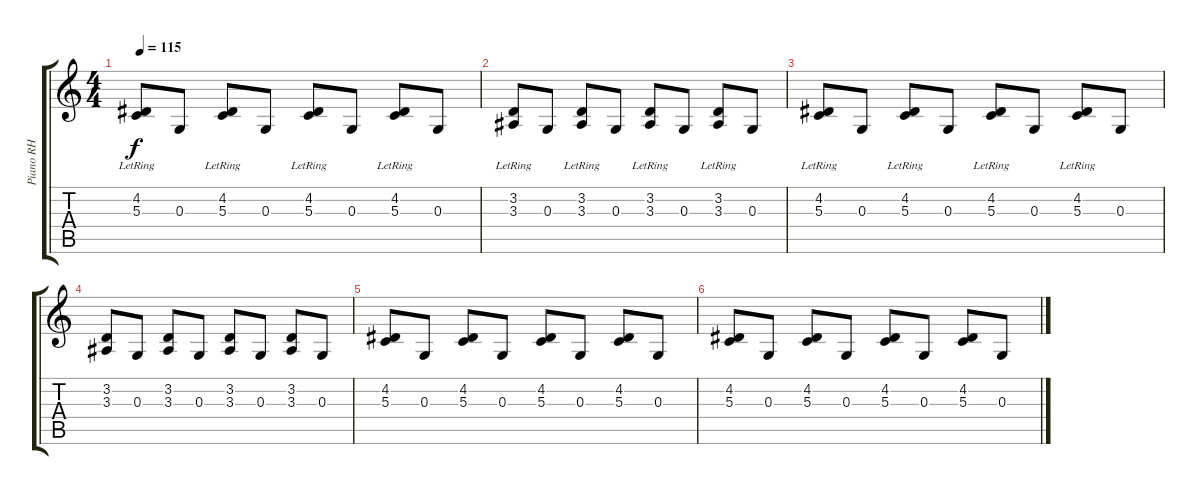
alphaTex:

\track ("Piano RH" "Piano RH") {instrument acousticgrandpiano}
\staff {score tabs}
\tuning (E4 B3 G3 D3 A2 E2) {hide}
\ts (4 4)
\tempo 115
\clef g2
\ks c
(4.2{lr} 5.3{lr}).8{dy f} 0.3.8 (4.2{lr} 5.3{lr}).8 0.3.8 (4.2{lr} 5.3{lr}).8 0.3.8 (4.2{lr} 5.3{lr}).8 0.3.8 |
(3.2{lr} 3.3{lr}).8 0.3.8 (3.2{lr} 3.3{lr}).8 0.3.8 (3.2{lr} 3.3{lr}).8 0.3.8 (3.2{lr} 3.3{lr}).8 0.3.8 |
(4.2{lr} 5.3{lr}).8 0.3.8 (4.2{lr} 5.3{lr}).8 0.3.8 (4.2{lr} 5.3{lr}).8 0.3.8 (4.2{lr} 5.3{lr}).8 0.3.8 |
(3.2 3.3).8 0.3.8 (3.2 3.3).8 0.3.8 (3.2 3.3).8 0.3.8 (3.2 3.3).8 0.3.8 |
(4.2 5.3).8 0.3.8 (4.2 5.3).8 0.3.8 (4.2 5.3).8 0.3.8 (4.2 5.3).8 0.3.8 |
(4.2 5.3).8 0.3.8 (4.2 5.3).8 0.3.8 (4.2 5.3).8 0.3.8 (4.2 5.3).8 0.3.8
